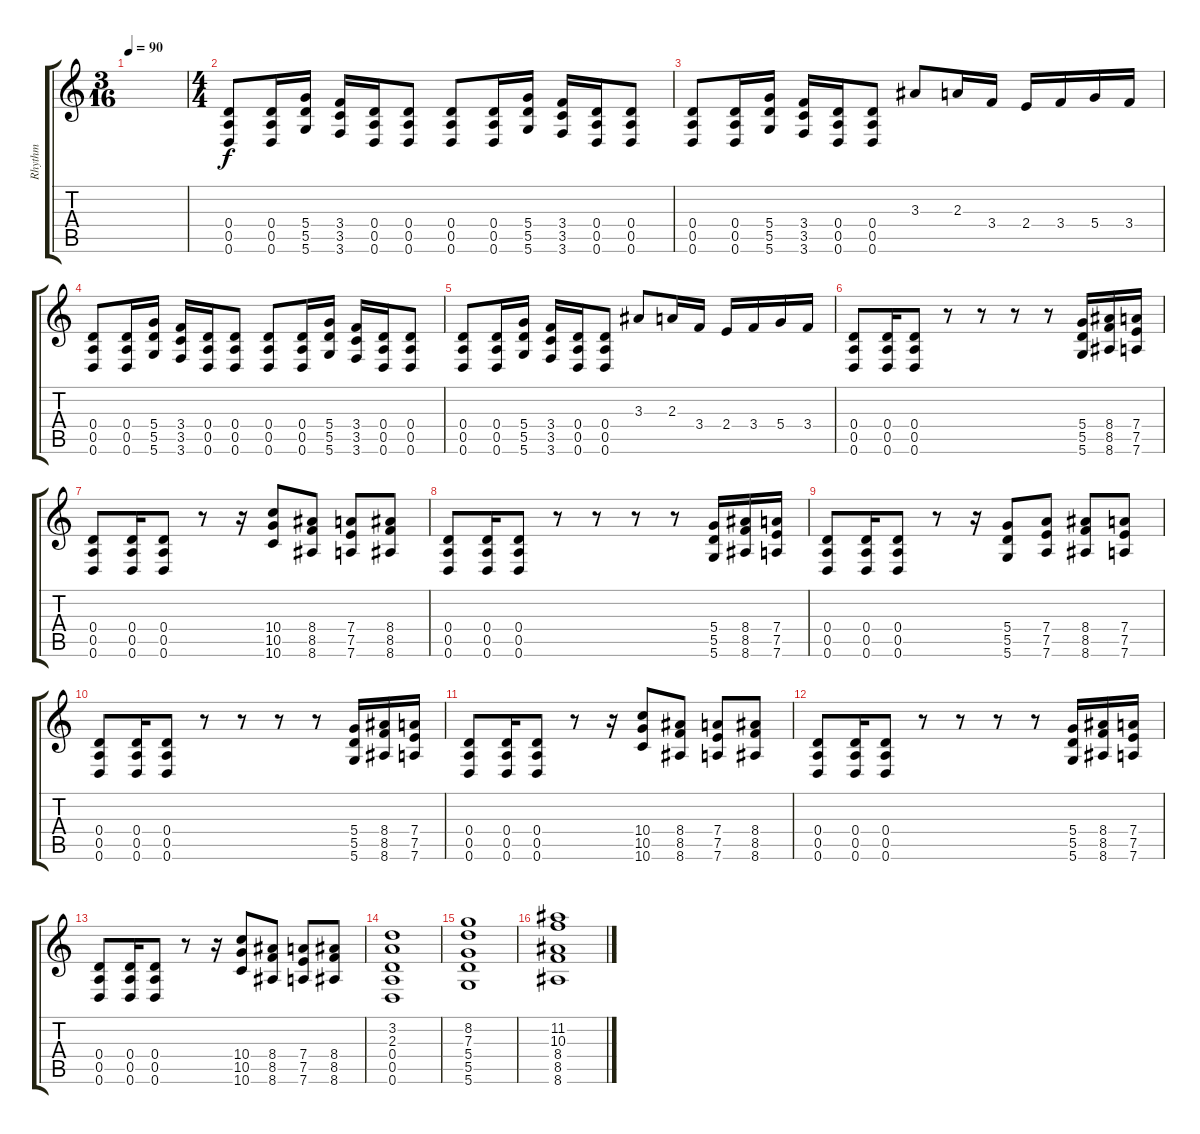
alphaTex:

\track ("Rhythm" "Rhythm") {instrument distortionguitar}
\staff {score tabs}
\tuning (E4 B3 G3 D3 A2 D2) {hide}
\ts (3 16)
\tempo 90
\clef g2
\ks c
|
\ts (4 4)
(0.4 0.5 0.6).8 (0.4 0.5 0.6).16 (5.4 5.5 5.6).16 (3.4 3.5 3.6).16 (0.4 0.5 0.6).16 (0.4 0.5 0.6).8 (0.4 0.5 0.6).8 (0.4 0.5 0.6).16 (5.4 5.5 5.6).16 (3.4 3.5 3.6).16 (0.4 0.5 0.6).16 (0.4 0.5 0.6).8 |
(0.4 0.5 0.6).8 (0.4 0.5 0.6).16 (5.4 5.5 5.6).16 (3.4 3.5 3.6).16 (0.4 0.5 0.6).16 (0.4 0.5 0.6).8 3.3.8 2.3.16 3.4.16 2.4.16 3.4.16 5.4.16 3.4.16 |
(0.4 0.5 0.6).8 (0.4 0.5 0.6).16 (5.4 5.5 5.6).16 (3.4 3.5 3.6).16 (0.4 0.5 0.6).16 (0.4 0.5 0.6).8 (0.4 0.5 0.6).8 (0.4 0.5 0.6).16 (5.4 5.5 5.6).16 (3.4 3.5 3.6).16 (0.4 0.5 0.6).16 (0.4 0.5 0.6).8 |
(0.4 0.5 0.6).8 (0.4 0.5 0.6).16 (5.4 5.5 5.6).16 (3.4 3.5 3.6).16 (0.4 0.5 0.6).16 (0.4 0.5 0.6).8 3.3.8 2.3.16 3.4.16 2.4.16 3.4.16 5.4.16 3.4.16 |
(0.4 0.5 0.6).8 (0.4 0.5 0.6).16 (0.4 0.5 0.6).8 r.8 r.8 r.8 r.8 (5.4 5.5 5.6).16 (8.4 8.5 8.6).16 (7.4 7.5 7.6).16 |
(0.4 0.5 0.6).8 (0.4 0.5 0.6).16 (0.4 0.5 0.6).8 r.8 r.16 (10.4 10.5 10.6).8 (8.4 8.5 8.6).8 (7.4 7.5 7.6).8 (8.4 8.5 8.6).8 |
(0.4 0.5 0.6).8 (0.4 0.5 0.6).16 (0.4 0.5 0.6).8 r.8 r.8 r.8 r.8 (5.4 5.5 5.6).16 (8.4 8.5 8.6).16 (7.4 7.5 7.6).16 |
(0.4 0.5 0.6).8 (0.4 0.5 0.6).16 (0.4 0.5 0.6).8 r.8 r.16 (5.4 5.5 5.6).8 (7.4 7.5 7.6).8 (8.4 8.5 8.6).8 (7.4 7.5 7.6).8 |
(0.4 0.5 0.6).8 (0.4 0.5 0.6).16 (0.4 0.5 0.6).8 r.8 r.8 r.8 r.8 (5.4 5.5 5.6).16 (8.4 8.5 8.6).16 (7.4 7.5 7.6).16 |
(0.4 0.5 0.6).8 (0.4 0.5 0.6).16 (0.4 0.5 0.6).8 r.8 r.16 (10.4 10.5 10.6).8 (8.4 8.5 8.6).8 (7.4 7.5 7.6).8 (8.4 8.5 8.6).8 |
(0.4 0.5 0.6).8 (0.4 0.5 0.6).16 (0.4 0.5 0.6).8 r.8 r.8 r.8 r.8 (5.4 5.5 5.6).16 (8.4 8.5 8.6).16 (7.4 7.5 7.6).16 |
(0.4 0.5 0.6).8 (0.4 0.5 0.6).16 (0.4 0.5 0.6).8 r.8 r.16 (10.4 10.5 10.6).8 (8.4 8.5 8.6).8 (7.4 7.5 7.6).8 (8.4 8.5 8.6).8 |
(3.2 2.3 0.4 0.5 0.6).1 |
(8.2 7.3 5.4 5.5 5.6).1 |
(11.2 10.3 8.4 8.5 8.6).1
